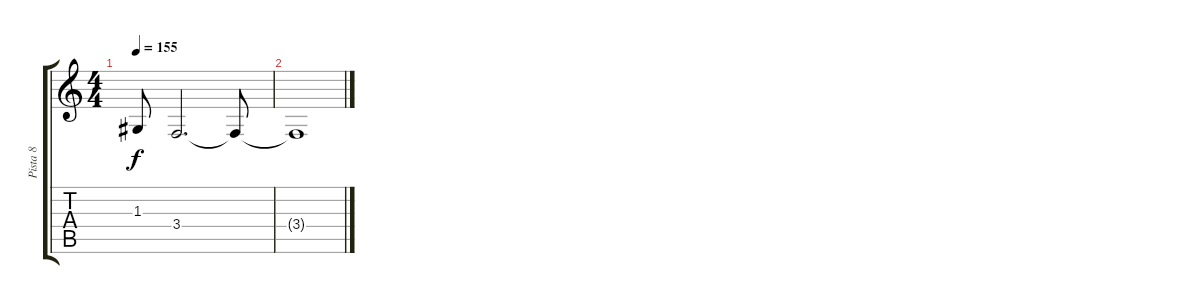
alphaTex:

\track ("Pista 8" "Pista 8") {instrument electricgrandpiano}
\staff {score tabs}
\tuning (E4 B3 G3 D3 A2 E2) {hide}
\ts (4 4)
\tempo 155
\clef g2
\ks c
1.3{t}.8{dy f} 3.4.2{d} 3.4{t}.8 |
3.4{t}.1
